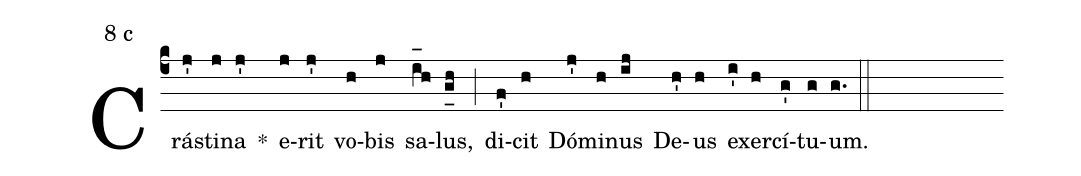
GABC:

mode:8 c;
%%
(c4) Crá(j')sti(j)na(j') *() e(j)rit(j') vo(h)bis(j) sa(i_[oh:h]h)lus,(g_[uh:l]h) (;) di(f')cit(h) Dó(j')mi(h)nus(ij) De(h')us(h) ex(i')er(h)cí(g')tu(g)um.(g.) (::)
